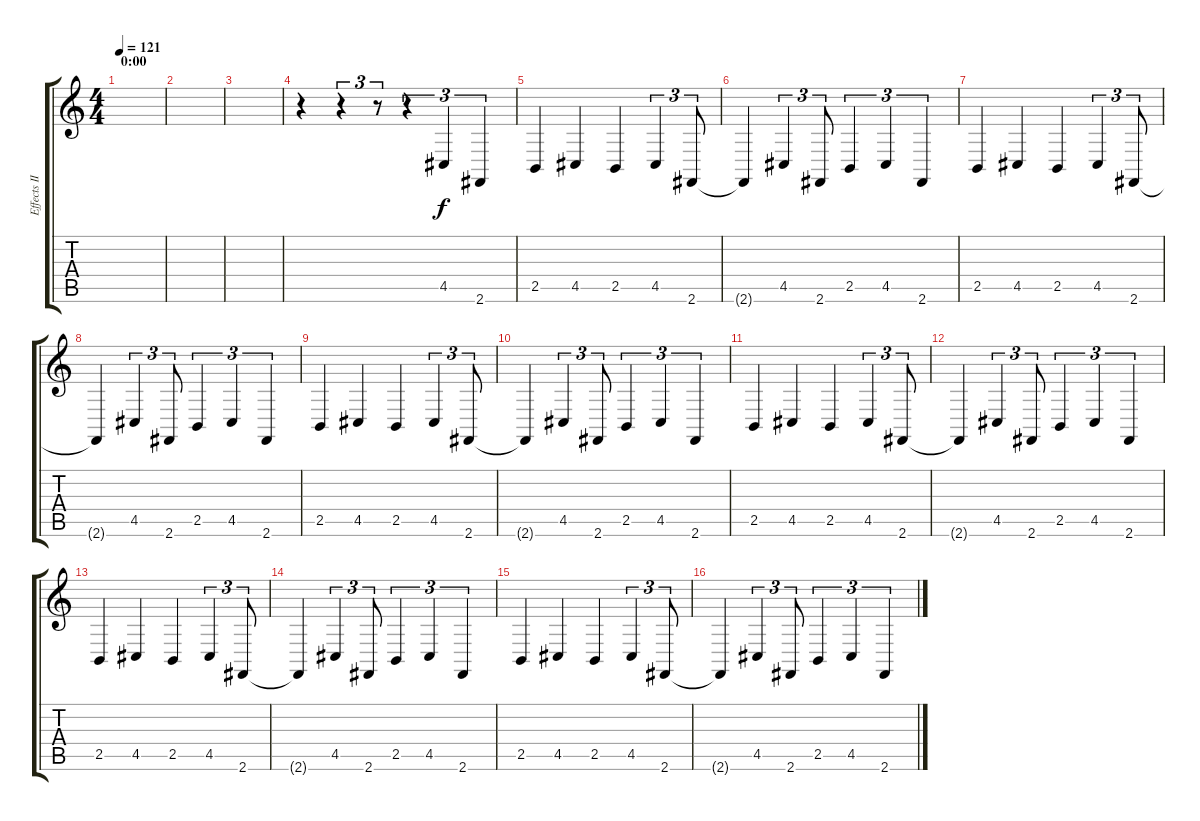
\track ("Effects II" "Effects II") {instrument marimba}
\staff {score tabs}
\tuning (E4 B3 G3 D3 A2 E2) {hide}
\ts (4 4)
\section ("" "0:00")
\tempo 121
\clef g2
\ks c
|
|
|
r.4 r.4{tu (3 2)} r.8{tu (3 2)} r.4{tu (3 2)} 4.5.4{tu (3 2)} 2.6.4{tu (3 2)} |
2.5.4 4.5.4 2.5.4 4.5.4{tu (3 2)} 2.6.8{tu (3 2)} |
2.6{t}.4 4.5.4{tu (3 2)} 2.6.8{tu (3 2)} 2.5.4{tu (3 2)} 4.5.4{tu (3 2)} 2.6.4{tu (3 2)} |
2.5.4 4.5.4 2.5.4 4.5.4{tu (3 2)} 2.6.8{tu (3 2)} |
2.6{t}.4 4.5.4{tu (3 2)} 2.6.8{tu (3 2)} 2.5.4{tu (3 2)} 4.5.4{tu (3 2)} 2.6.4{tu (3 2)} |
2.5.4 4.5.4 2.5.4 4.5.4{tu (3 2)} 2.6.8{tu (3 2)} |
2.6{t}.4 4.5.4{tu (3 2)} 2.6.8{tu (3 2)} 2.5.4{tu (3 2)} 4.5.4{tu (3 2)} 2.6.4{tu (3 2)} |
2.5.4 4.5.4 2.5.4 4.5.4{tu (3 2)} 2.6.8{tu (3 2)} |
2.6{t}.4 4.5.4{tu (3 2)} 2.6.8{tu (3 2)} 2.5.4{tu (3 2)} 4.5.4{tu (3 2)} 2.6.4{tu (3 2)} |
2.5.4 4.5.4 2.5.4 4.5.4{tu (3 2)} 2.6.8{tu (3 2)} |
2.6{t}.4 4.5.4{tu (3 2)} 2.6.8{tu (3 2)} 2.5.4{tu (3 2)} 4.5.4{tu (3 2)} 2.6.4{tu (3 2)} |
2.5.4 4.5.4 2.5.4 4.5.4{tu (3 2)} 2.6.8{tu (3 2)} |
2.6{t}.4 4.5.4{tu (3 2)} 2.6.8{tu (3 2)} 2.5.4{tu (3 2)} 4.5.4{tu (3 2)} 2.6.4{tu (3 2)}
